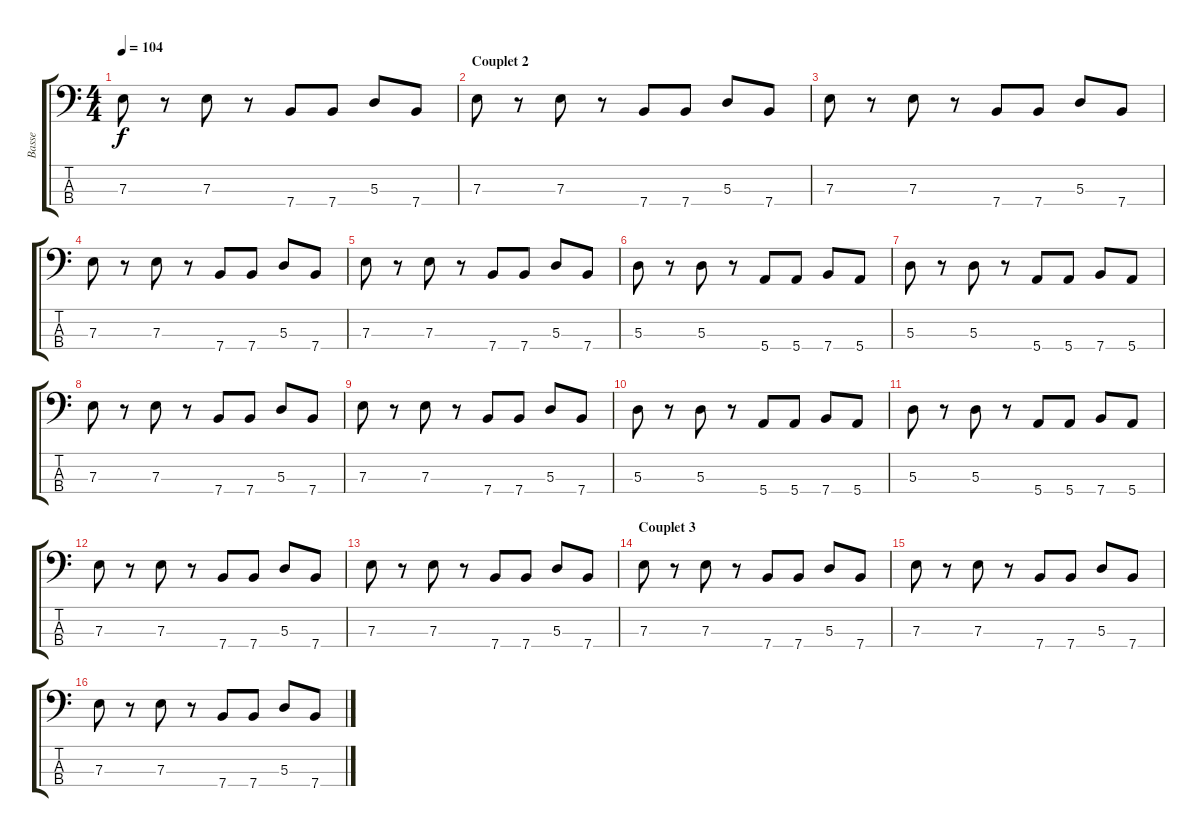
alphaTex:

\track ("Basse" "Basse") {instrument electricbassfinger}
\staff {score tabs}
\tuning (G2 D2 A1 E1) {hide}
\ts (4 4)
\tempo 104
\clef f4
\ks c
7.3.8{dy f} r.8 7.3.8 r.8 7.4.8 7.4.8 5.3.8 7.4.8 |
\section ("" "Couplet 2")
7.3.8 r.8 7.3.8 r.8 7.4.8 7.4.8 5.3.8 7.4.8 |
7.3.8 r.8 7.3.8 r.8 7.4.8 7.4.8 5.3.8 7.4.8 |
7.3.8 r.8 7.3.8 r.8 7.4.8 7.4.8 5.3.8 7.4.8 |
7.3.8 r.8 7.3.8 r.8 7.4.8 7.4.8 5.3.8 7.4.8 |
5.3.8 r.8 5.3.8 r.8 5.4.8 5.4.8 7.4.8 5.4.8 |
5.3.8 r.8 5.3.8 r.8 5.4.8 5.4.8 7.4.8 5.4.8 |
7.3.8 r.8 7.3.8 r.8 7.4.8 7.4.8 5.3.8 7.4.8 |
7.3.8 r.8 7.3.8 r.8 7.4.8 7.4.8 5.3.8 7.4.8 |
5.3.8 r.8 5.3.8 r.8 5.4.8 5.4.8 7.4.8 5.4.8 |
5.3.8 r.8 5.3.8 r.8 5.4.8 5.4.8 7.4.8 5.4.8 |
7.3.8 r.8 7.3.8 r.8 7.4.8 7.4.8 5.3.8 7.4.8 |
7.3.8 r.8 7.3.8 r.8 7.4.8 7.4.8 5.3.8 7.4.8 |
\section ("" "Couplet 3")
7.3.8 r.8 7.3.8 r.8 7.4.8 7.4.8 5.3.8 7.4.8 |
7.3.8 r.8 7.3.8 r.8 7.4.8 7.4.8 5.3.8 7.4.8 |
7.3.8 r.8 7.3.8 r.8 7.4.8 7.4.8 5.3.8 7.4.8
